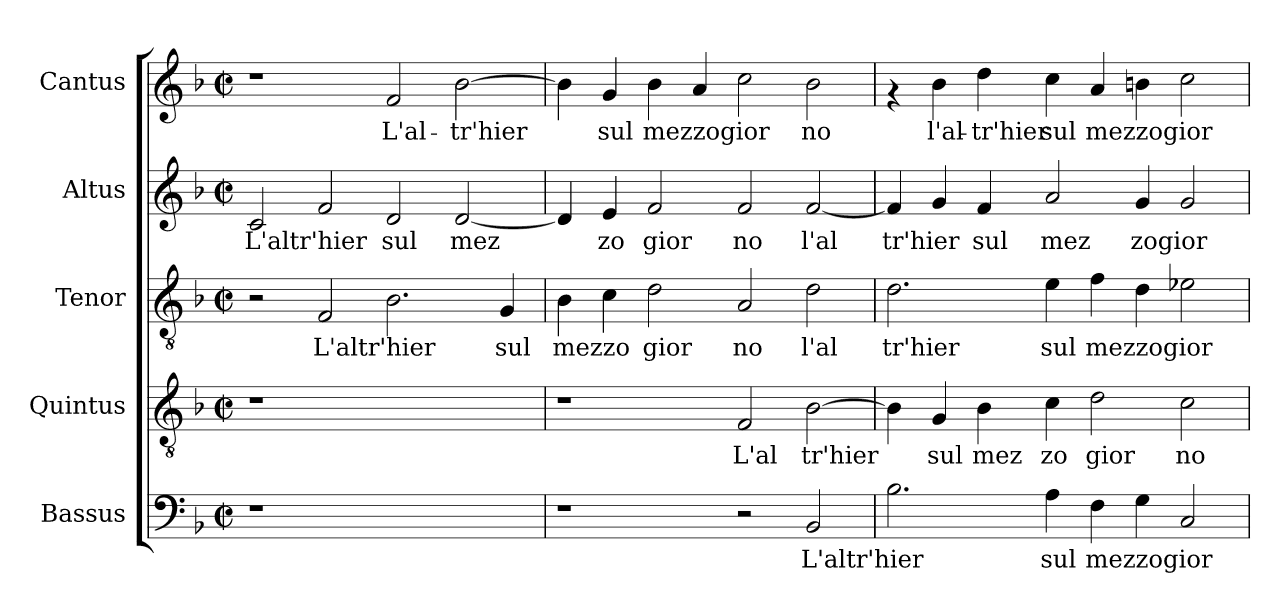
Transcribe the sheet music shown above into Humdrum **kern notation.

**kern	**text	**kern	**text	**kern	**text	**kern	**text	**kern	**text
*part5	*part5	*part4	*part4	*part3	*part3	*part2	*part2	*part1	*part1
*staff5	*staff5	*staff4	*staff4	*staff3	*staff3	*staff2	*staff2	*staff1	*staff1
*I"Bassus	*	*I"Quintus	*	*I"Tenor	*	*I"Altus	*	*I"Cantus	*
!!LO:PB:g=z
*stria5	*	*stria5	*	*stria5	*	*stria5	*	*stria5	*
*clefF4	*	*clefGv2	*	*clefGv2	*	*clefG2	*	*clefG2	*
*k[b-]	*	*k[b-]	*	*k[b-]	*	*k[b-]	*	*k[b-]	*
*F:	*	*F:	*	*F:	*	*F:	*	*F:	*
*M2/2	*	*M2/2	*	*M2/2	*	*M2/2	*	*M2/2	*
*met(c|)	*	*met(c|)	*	*met(c|)	*	*met(c|)	*	*met(c|)	*
=1	=1	=1	=1	=1	=1	=1	=1	=1	=1
!	!	!	!	!	!	!	!LO:LY:b	!	!
1r	.	1r	.	2r	.	2c/	L'altr'hier	1r	.
!	!	!	!	!	!LO:LY:b	!	!LO:LY:b	!	!
.	.	.	.	2F/	L'altr'hier	2f/	.	.	.
!	!	!	!	!	!LO:LY:b	!	!LO:LY:b	!	!LO:LY:b:cj
1ryy	.	1ryy	.	2.B-\	.	2d/	sul	2f/	L'al-
!	!	!	!	!	!	!	!LO:LY:b	!	!LO:LY:b:cj
.	.	.	.	.	.	[<2d/	mez	[>2b-\	-tr'hier
!	!	!	!	!	!LO:LY:b	!	!	!	!
.	.	.	.	4G/	sul	.	.	.	.
=2	=2	=2	=2	=2	=2	=2	=2	=2	=2
!	!	!	!	!	!LO:LY:b	!	!LO:LY:b	!	!LO:LY:b:cj
1r	.	1r	.	4B-\	mezzo	4d/]	.	4b-\]	.
!	!	!	!	!	!LO:LY:b	!	!LO:LY:b	!	!LO:LY:b:cj
.	.	.	.	4c\	.	4e/	zo	4g/	sul
!	!	!	!	!	!LO:LY:b	!	!LO:LY:b	!	!LO:LY:b:cj
.	.	.	.	2d\	gior	2f/	gior	4b-\	mezzogior-
!	!	!	!	!	!	!	!	!	!LO:LY:b:cj
.	.	.	.	.	.	.	.	4a/	--
!	!	!	!LO:LY:b:cj	!	!LO:LY:b	!	!LO:LY:b	!	!LO:LY:b:cj
2r	.	2F/	L'al	2A/	no	2f/	no	2cc\	--
!	!LO:LY:b	!	!LO:LY:b:cj	!	!LO:LY:b	!	!LO:LY:b	!	!LO:LY:b:cj
2BB-/	L'altr'hier	[>2B-\	tr'hier	2d\	l'al	[<2f/	l'al	2b-\	-no
=3	=3	=3	=3	=3	=3	=3	=3	=3	=3
!	!LO:LY:b	!	!LO:LY:b:cj	!	!LO:LY:b	!	!LO:LY:b	!	!
2.B-\	.	4B-\]	.	2.d\	tr'hier	4f/]	tr'hier	4rf	.
!	!	!	!LO:LY:b:cj	!	!	!	!LO:LY:b	!	!LO:LY:b:cj
.	.	4G/	sul	.	.	4g/	.	4b-\	l'al-
!	!	!	!LO:LY:b:cj	!	!	!	!LO:LY:b	!	!LO:LY:b:cj
.	.	4B-\	mez	.	.	4f/	sul	4dd\	-tr'hier
!	!LO:LY:b	!	!LO:LY:b:cj	!	!LO:LY:b	!	!LO:LY:b	!	!LO:LY:b:cj
4A\	sul	4c\	zo	4e\	sul	2a/	mez	4cc\	sul
!	!LO:LY:b	!	!LO:LY:b:cj	!	!LO:LY:b	!	!	!	!LO:LY:b:cj
4F\	mezzogior-	2d\	gior	4f\	mezzogior	.	.	4a/	mezzogior-
!	!LO:LY:b	!	!	!	!LO:LY:b	!	!LO:LY:b	!	!LO:LY:b:cj
4G\	--	.	.	4d\	.	4g/	zogior	4bn\	--
!	!LO:LY:b	!	!LO:LY:b:cj	!	!LO:LY:b	!	!LO:LY:b	!	!LO:LY:b:cj
2C/	--	2c\	no	2e-X\	.	2g/	.	2cc\	--
=	=	=	=	=	=	=	=	=	=
*-	*-	*-	*-	*-	*-	*-	*-	*-	*-
